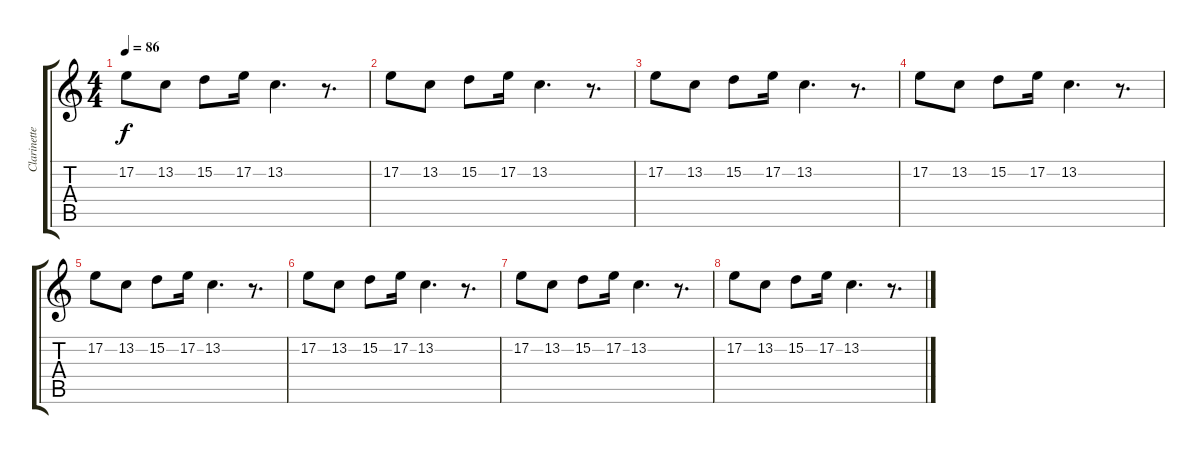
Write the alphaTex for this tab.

\track ("Clarinette" "Clarinette") {instrument clarinet}
\staff {score tabs}
\tuning (E4 B3 G3 D3 A2 E2) {hide}
\ts (4 4)
\tempo 86
\clef g2
\ks c
17.2.8{dy f} 13.2.8 15.2.8 17.2.16 13.2.4{d} r.8{d} |
17.2.8 13.2.8 15.2.8 17.2.16 13.2.4{d} r.8{d} |
17.2.8 13.2.8 15.2.8 17.2.16 13.2.4{d} r.8{d} |
17.2.8 13.2.8 15.2.8 17.2.16 13.2.4{d} r.8{d} |
17.2.8 13.2.8 15.2.8 17.2.16 13.2.4{d} r.8{d} |
17.2.8 13.2.8 15.2.8 17.2.16 13.2.4{d} r.8{d} |
17.2.8 13.2.8 15.2.8 17.2.16 13.2.4{d} r.8{d} |
17.2.8 13.2.8 15.2.8 17.2.16 13.2.4{d} r.8{d}
